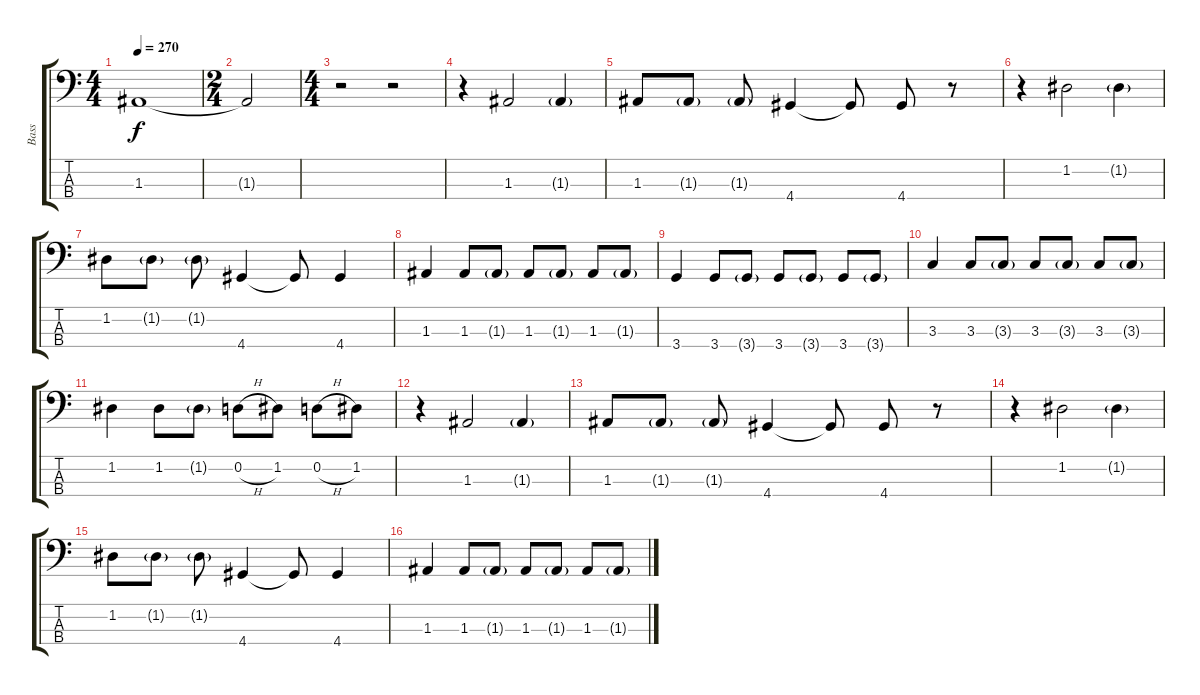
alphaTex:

\track ("Bass" "Bass") {instrument electricbasspick}
\staff {score tabs}
\tuning (G2 D2 A1 E1) {hide}
\ts (4 4)
\tempo 270
\clef f4
\ks c
1.3.1{dy f} |
\ts (2 4)
1.3{t}.2 |
\ts (4 4)
r.2 r.2 |
r.4 1.3.2 1.3{g}.4 |
1.3.8 1.3{g}.8 1.3{g}.8 4.4.4 4.4{t}.8 4.4.8 r.8 |
r.4 1.2.2 1.2{g}.4 |
1.2.8 1.2{g}.8 1.2{g}.8 4.4.4 4.4{t}.8 4.4.4 |
1.3.4 1.3.8 1.3{g}.8 1.3.8 1.3{g}.8 1.3.8 1.3{g}.8 |
3.4.4 3.4.8 3.4{g}.8 3.4.8 3.4{g}.8 3.4.8 3.4{g}.8 |
3.3.4 3.3.8 3.3{g}.8 3.3.8 3.3{g}.8 3.3.8 3.3{g}.8 |
1.2.4 1.2.8 1.2{g}.8 0.2{h}.8 1.2.8 0.2{h}.8 1.2.8 |
r.4 1.3.2 1.3{g}.4 |
1.3.8 1.3{g}.8 1.3{g}.8 4.4.4 4.4{t}.8 4.4.8 r.8 |
r.4 1.2.2 1.2{g}.4 |
1.2.8 1.2{g}.8 1.2{g}.8 4.4.4 4.4{t}.8 4.4.4 |
1.3.4 1.3.8 1.3{g}.8 1.3.8 1.3{g}.8 1.3.8 1.3{g}.8
